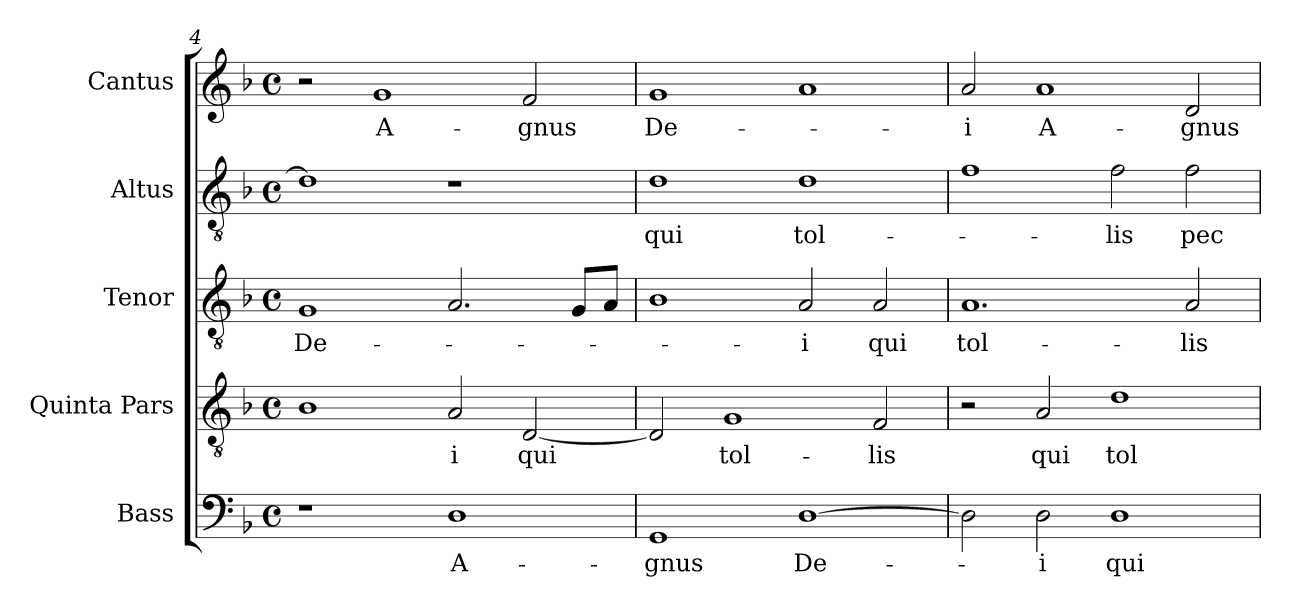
**kern	**text	**kern	**text	**kern	**text	**kern	**text	**kern	**text
*part5	*part5	*part4	*part4	*part3	*part3	*part2	*part2	*part1	*part1
*staff5	*staff5	*staff4	*staff4	*staff3	*staff3	*staff2	*staff2	*staff1	*staff1
*I"Bass	*	*I"Quinta Pars	*	*I"Tenor	*	*I"Altus	*	*I"Cantus	*
*I'B.	*	*I'Q.P.	*	*I'T.	*	*I'A.	*	*I'C.	*
*clefF4	*	*clefGv2	*	*clefGv2	*	*clefGv2	*	*clefG2	*
*k[b-]	*	*k[b-]	*	*k[b-]	*	*k[b-]	*	*k[b-]	*
*F:	*	*F:	*	*F:	*	*F:	*	*F:	*
*M4/4	*	*M4/4	*	*M4/4	*	*M4/4	*	*M4/4	*
*met(c)	*	*met(c)	*	*met(c)	*	*met(c)	*	*met(c)	*
=4	=4	=4	=4	=4	=4	=4	=4	=4	=4
!	!	!	!	!	!LO:LY:b	!	!	!	!
1r	.	1B-	.	1G	De-	1d]	.	2r	.
!	!	!	!	!	!	!	!	!	!LO:LY:b:cj
.	.	.	.	.	.	.	.	1g	A-
!	!LO:LY:b:cj	!	!LO:LY:b:cj	!	!	!	!	!	!
1D	A-	2A/	-i	2.A/	.	1r	.	.	.
!	!	!	!LO:LY:b:cj	!	!	!	!	!	!LO:LY:b:cj
.	.	[<2D/	qui	.	.	.	.	2f/	-gnus
.	.	.	.	8G/L	.	.	.	.	.
.	.	.	.	8A/J	.	.	.	.	.
=5	=5	=5	=5	=5	=5	=5	=5	=5	=5
!	!LO:LY:b:cj	!	!	!	!	!	!LO:LY:b:cj	!	!LO:LY:b
1GG	-gnus	2D/]	.	1B-	.	1d	qui	1g	De-
!	!	!	!LO:LY:b:cj	!	!	!	!	!	!
.	.	1G	tol-	.	.	.	.	.	.
!	!LO:LY:b:cj	!	!	!	!LO:LY:b:cj	!	!LO:LY:b:cj	!	!
[>1D	De-	.	.	2A/	-i	1d	tol-	1a	.
!	!	!	!LO:LY:b:cj	!	!LO:LY:b:cj	!	!	!	!
.	.	2F/	-lis	2A/	qui	.	.	.	.
=6	=6	=6	=6	=6	=6	=6	=6	=6	=6
!	!	!	!	!	!LO:LY:b:cj	!	!	!	!LO:LY:b:cj
2D\]	.	2r	.	1.A	tol-	1f	.	2a/	-i
!	!LO:LY:b:cj	!	!LO:LY:b:cj	!	!	!	!	!	!LO:LY:b:cj
2D\	-i	2A/	qui	.	.	.	.	1a	A-
!	!LO:LY:b:cj	!	!LO:LY:b:cj	!	!	!	!LO:LY:b:cj	!	!
1D	qui	1d	tol-	.	.	2f\	-lis	.	.
!	!	!	!	!	!LO:LY:b:cj	!	!LO:LY:b:cj	!	!LO:LY:b:cj
.	.	.	.	2A/	-lis	2f\	pec-	2d/	-gnus
=	=	=	=	=	=	=	=	=	=
*-	*-	*-	*-	*-	*-	*-	*-	*-	*-
